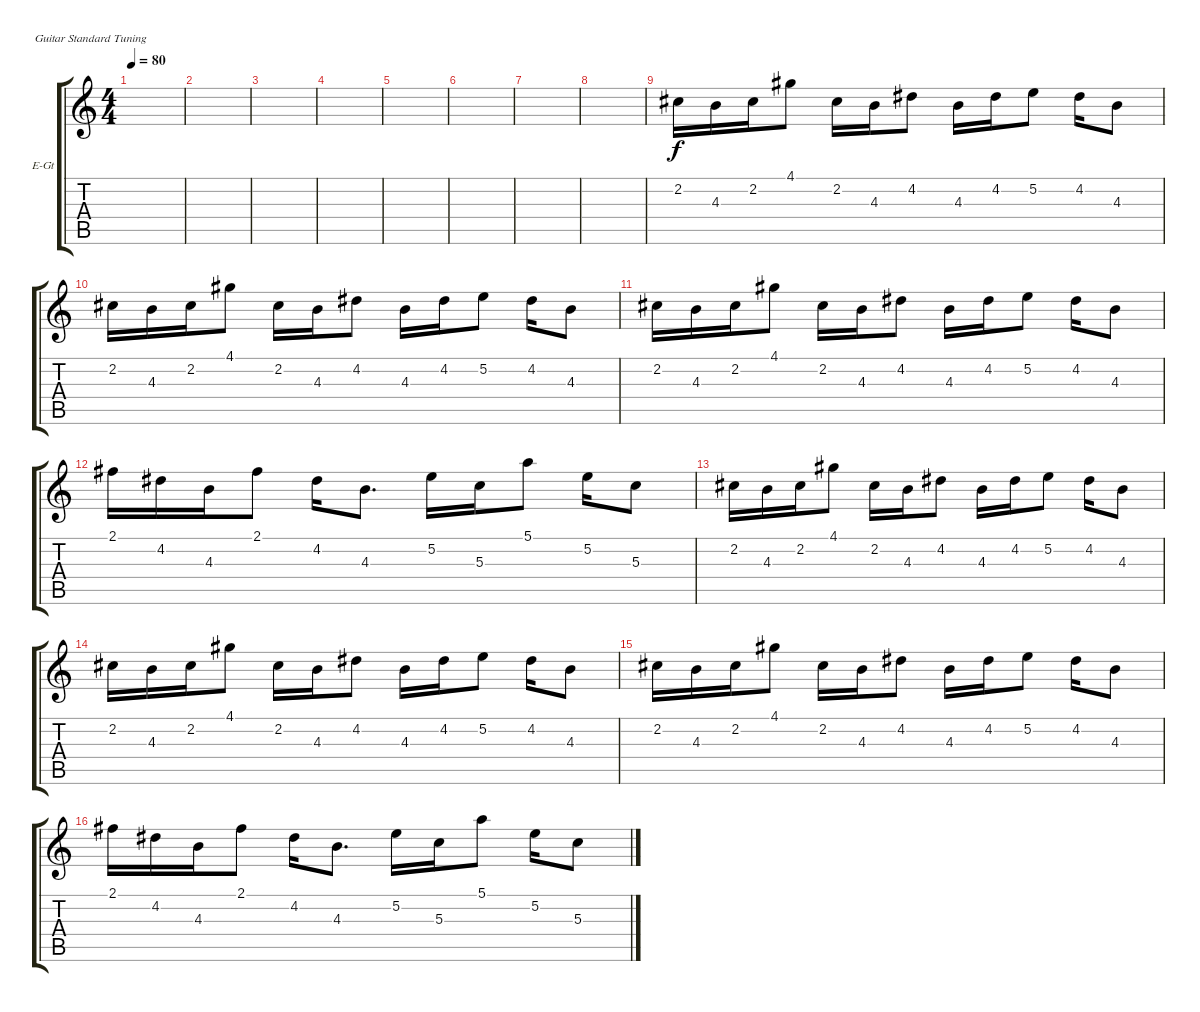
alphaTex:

\defaultSystemsLayout 4
\bracketExtendMode groupsimilarinstruments
\firstSystemTrackNameOrientation horizontal
\otherSystemsTrackNameOrientation horizontal
\track ("Electric Guitar" "E-Gt") {instrument electricguitarclean}
\staff {score tabs}
\tuning (E4 B3 G3 D3 A2 E2)
\ts (4 4)
\tempo 80
\clef g2
\ks c
|
|
|
|
|
|
|
|
2.2.16 4.3.16 2.2.16 4.1.8 2.2.16 4.3.16 4.2.8 4.3.16 4.2.16 5.2.8 4.2.16 4.3.8 |
2.2.16 4.3.16 2.2.16 4.1.8 2.2.16 4.3.16 4.2.8 4.3.16 4.2.16 5.2.8 4.2.16 4.3.8 |
2.2.16 4.3.16 2.2.16 4.1.8 2.2.16 4.3.16 4.2.8 4.3.16 4.2.16 5.2.8 4.2.16 4.3.8 |
2.1.16 4.2.16 4.3.16 2.1.8 4.2.16 4.3.8{d} 5.2.16 5.3.16 5.1.8 5.2.16 5.3.8 |
2.2.16 4.3.16 2.2.16 4.1.8 2.2.16 4.3.16 4.2.8 4.3.16 4.2.16 5.2.8 4.2.16 4.3.8 |
2.2.16 4.3.16 2.2.16 4.1.8 2.2.16 4.3.16 4.2.8 4.3.16 4.2.16 5.2.8 4.2.16 4.3.8 |
2.2.16 4.3.16 2.2.16 4.1.8 2.2.16 4.3.16 4.2.8 4.3.16 4.2.16 5.2.8 4.2.16 4.3.8 |
2.1.16 4.2.16 4.3.16 2.1.8 4.2.16 4.3.8{d} 5.2.16 5.3.16 5.1.8 5.2.16 5.3.8
